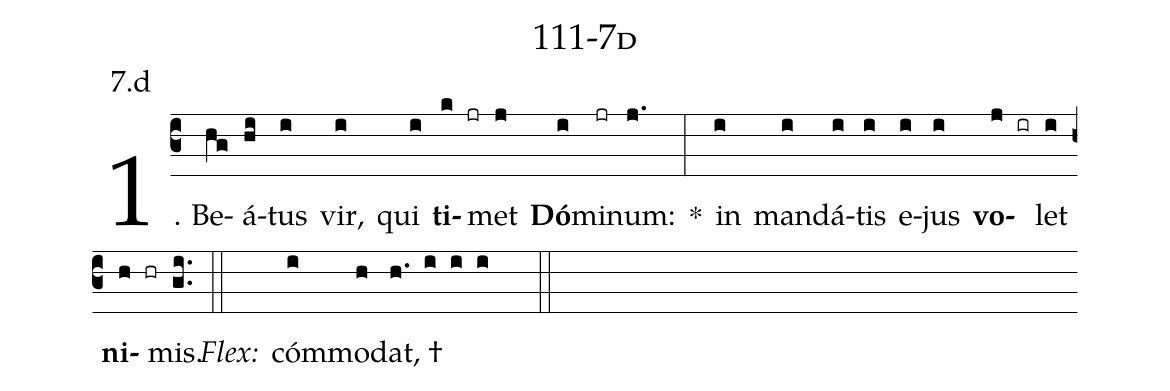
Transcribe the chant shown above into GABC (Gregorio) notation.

name: 111-7d;
annotation: 7.d;
%%
(c3)1. Be(hg)á(hi)tus(i) vir,(i) qui(i) <b>ti</b>(k jr)met(j) <b>Dó</b>(i)mi(jr)num:(j.) *(:) in(i) man(i)dá(i)tis(i) e(i)jus(i) <b>vo</b>(j ir)let(i) <b>ni</b>(h hr)mis.(gi..) (::)
<i>Flex:</i>()  cóm(i)mo(h)dat, †(h. i i i  ::)
